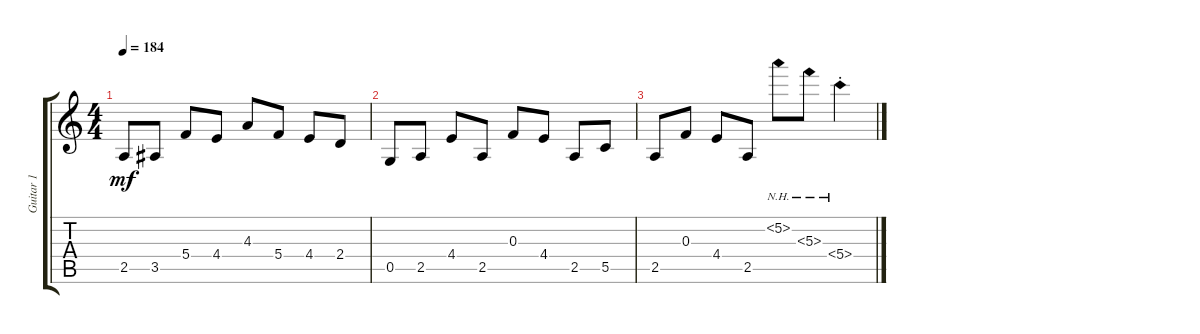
\track ("Guitar 1" "Guitar 1") {instrument overdrivenguitar}
\staff {score tabs}
\tuning (D4 A3 F3 C3 G2 D2) {hide}
\ts (4 4)
\tempo 184
\clef g2
\ks c
2.5.8{dy mf} 3.5.8 5.4.8 4.4.8 4.3.8 5.4.8 4.4.8 2.4.8 |
0.5.8 2.5.8 4.4.8 2.5.8 0.3.8 4.4.8 2.5.8 5.5.8 |
2.5.8 0.3.8 4.4.8 2.5.8 5.2{nh}.8 5.3{nh}.8 5.4{nh st}.4
